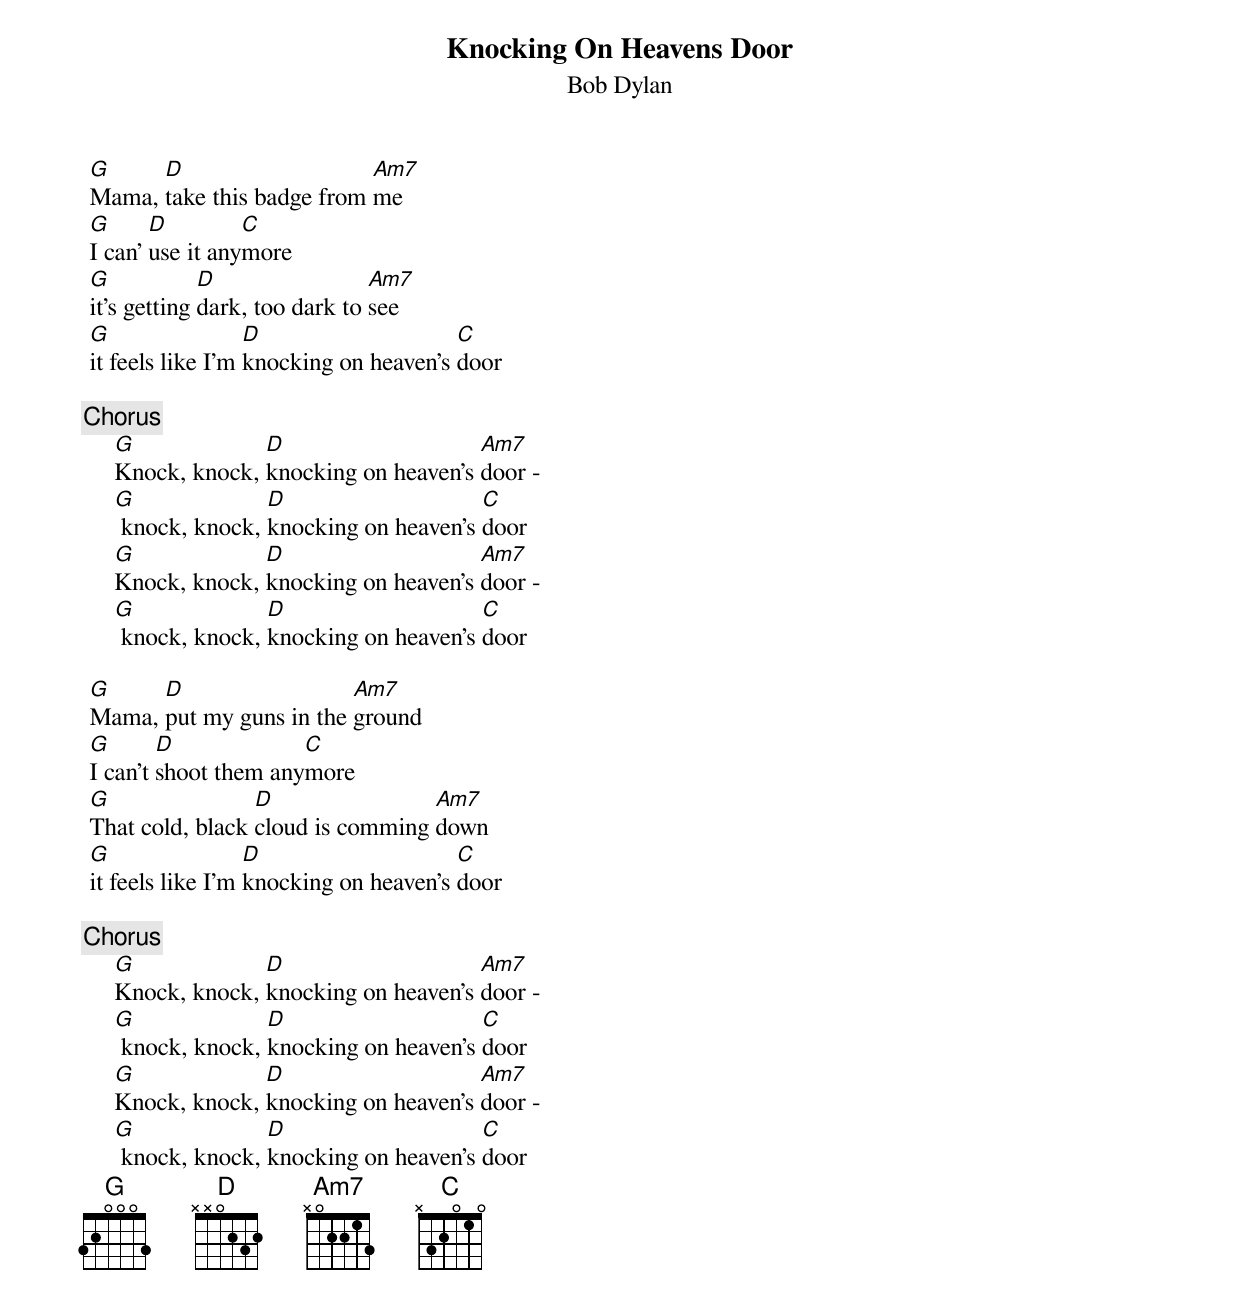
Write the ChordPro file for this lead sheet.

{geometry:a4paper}
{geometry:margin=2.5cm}
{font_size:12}

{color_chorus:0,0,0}

{title: Knocking On Heavens Door}
{subtitle: Bob Dylan}

{define:Am7  t x n 2 n 1 n}

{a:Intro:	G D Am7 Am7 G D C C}

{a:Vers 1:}
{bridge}
	[G]Mama, [D]take this badge from [Am7]me
	[G]I can' [D]use it any[C]more
	[G]it's getting [D]dark, too dark to [Am7]see
	[G]it feels like I'm [D]knocking on heaven's [C]door
{/bridge}

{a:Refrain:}
{chorus}
     [G]Knock, knock, [D]knocking on heaven's [Am7]door -
     [G] knock, knock, [D]knocking on heaven's [C]door
     [G]Knock, knock, [D]knocking on heaven's [Am7]door -
     [G] knock, knock, [D]knocking on heaven's [C]door
{/chorus}

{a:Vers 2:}
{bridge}
	[G]Mama, [D]put my guns in the [Am7]ground
	[G]I can't [D]shoot them any[C]more
	[G]That cold, black [D]cloud is comming [Am7]down
	[G]it feels like I'm [D]knocking on heaven's [C]door
{/bridge}

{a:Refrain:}
{chorus}
     [G]Knock, knock, [D]knocking on heaven's [Am7]door -
     [G] knock, knock, [D]knocking on heaven's [C]door
     [G]Knock, knock, [D]knocking on heaven's [Am7]door -
     [G] knock, knock, [D]knocking on heaven's [C]door
{/chorus}
